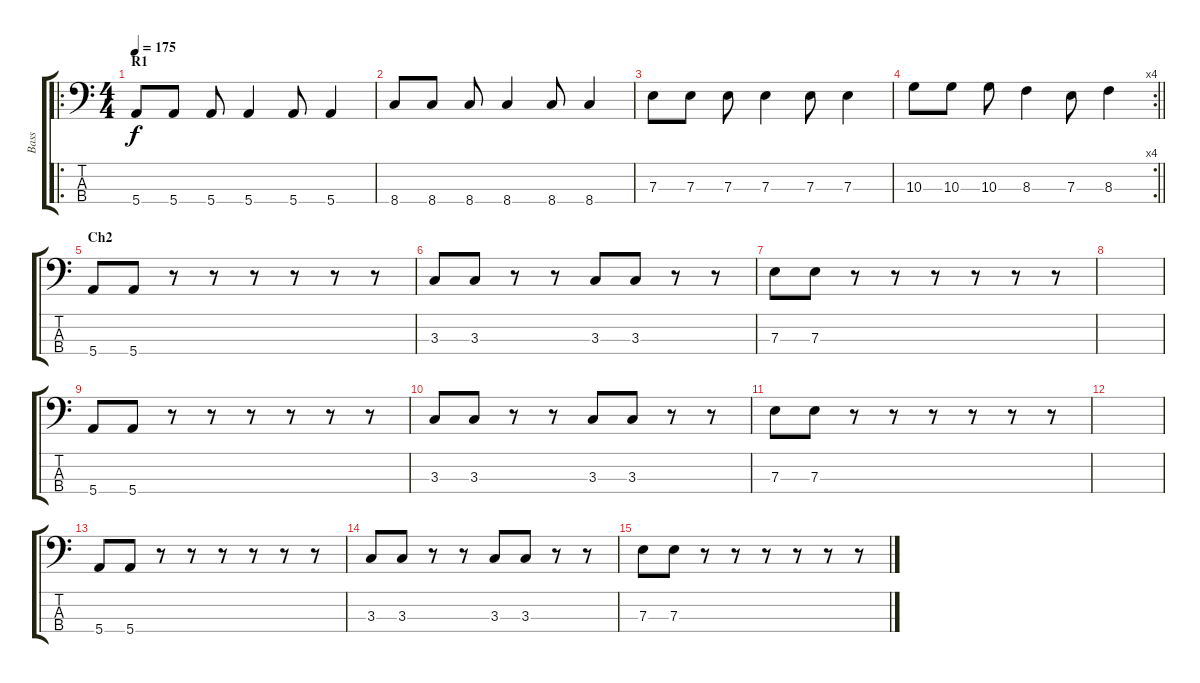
\track ("Bass" "Bass") {instrument electricbassfinger}
\staff {score tabs}
\tuning (G2 D2 A1 E1) {hide}
\ro
\ts (4 4)
\section ("" "R1")
\tempo 175
\clef f4
\ks c
5.4.8{dy f} 5.4.8 5.4.8 5.4.4 5.4.8 5.4.4 |
8.4.8 8.4.8 8.4.8 8.4.4 8.4.8 8.4.4 |
7.3.8 7.3.8 7.3.8 7.3.4 7.3.8 7.3.4 |
\rc 4
\barLineRight lightlight
10.3.8 10.3.8 10.3.8 8.3.4 7.3.8 8.3.4 |
\section ("" "Ch2")
5.4.8 5.4.8 r.8 r.8 r.8 r.8 r.8 r.8 |
3.3.8 3.3.8 r.8 r.8 3.3.8 3.3.8 r.8 r.8 |
7.3.8 7.3.8 r.8 r.8 r.8 r.8 r.8 r.8 |
|
5.4.8 5.4.8 r.8 r.8 r.8 r.8 r.8 r.8 |
3.3.8 3.3.8 r.8 r.8 3.3.8 3.3.8 r.8 r.8 |
7.3.8 7.3.8 r.8 r.8 r.8 r.8 r.8 r.8 |
|
5.4.8 5.4.8 r.8 r.8 r.8 r.8 r.8 r.8 |
3.3.8 3.3.8 r.8 r.8 3.3.8 3.3.8 r.8 r.8 |
7.3.8 7.3.8 r.8 r.8 r.8 r.8 r.8 r.8
